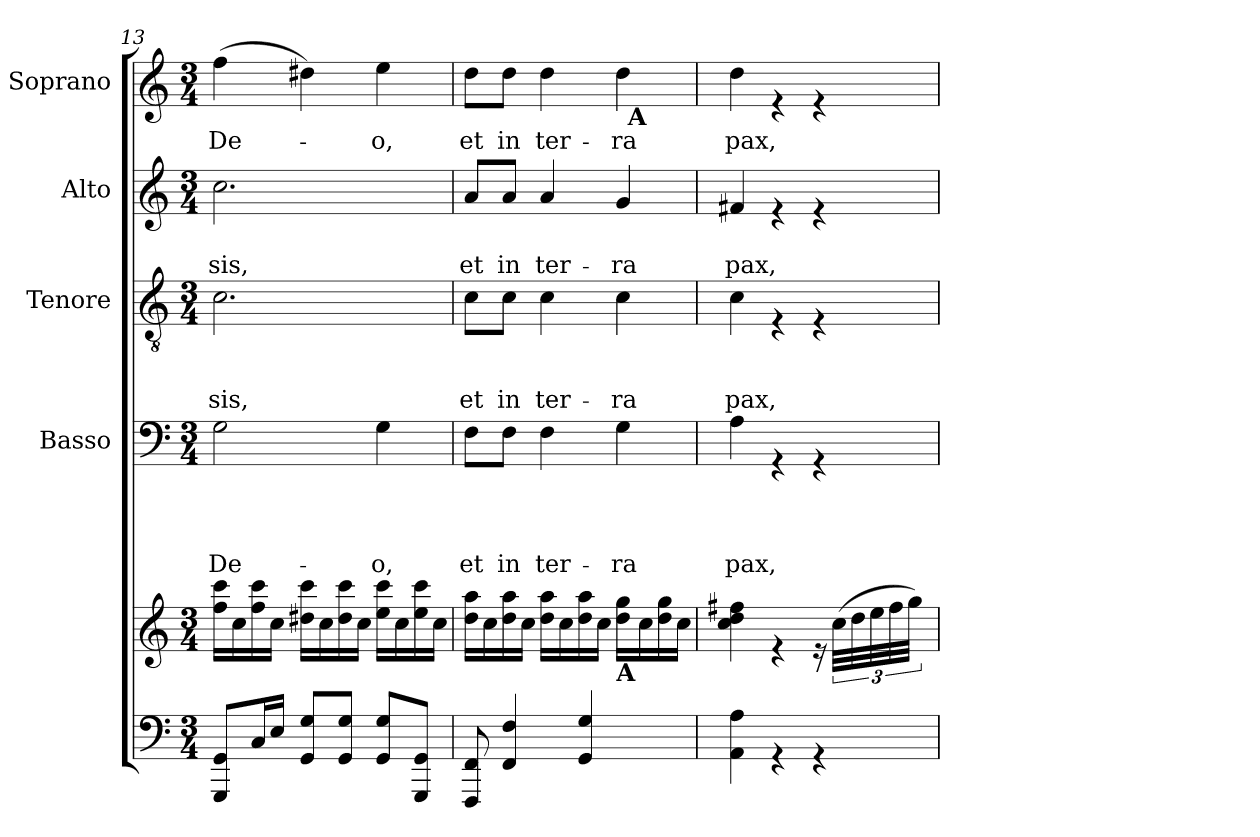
**kern	**kern	**kern	**text	**text	**text	**text	**kern	**text	**text	**text	**kern	**text	**text	**kern	**text
*part6	*part5	*part4	*part4	*part4	*part4	*part4	*part3	*part3	*part3	*part3	*part2	*part2	*part2	*part1	*part1
*staff6	*staff5	*staff4	*staff4	*staff4	*staff4	*staff4	*staff3	*staff3	*staff3	*staff3	*staff2	*staff2	*staff2	*staff1	*staff1
*	*	*I"Basso	*	*	*	*	*I"Tenore	*	*	*	*I"Alto	*	*	*I"Soprano	*
*clefF4	*clefG2	*clefF4	*	*	*	*	*clefGv2	*	*	*	*clefG2	*	*	*clefG2	*
*k[]	*k[]	*k[]	*	*	*	*	*k[]	*	*	*	*k[]	*	*	*k[]	*
*C:	*C:	*C:	*	*	*	*	*C:	*	*	*	*C:	*	*	*C:	*
*M3/4	*M3/4	*M3/4	*	*	*	*	*M3/4	*	*	*	*M3/4	*	*	*M3/4	*
=13	=13	=13	=13	=13	=13	=13	=13	=13	=13	=13	=13	=13	=13	=13	=13
!	!	!	!	!	!	!LO:LY:b	!	!	!	!LO:LY:b	!	!	!LO:LY:b	!	!LO:LY:b
8GGG/ 8GG/L	16ff\ 16ccc\LL	2G\	.	.	.	De-	2.c\	.	.	-sis,	2.cc\	.	-sis,	(>4ff\	De-
.	16cc\	.	.	.	.	.	.	.	.	.	.	.	.	.	.
16C/L	16ff\ 16ccc\	.	.	.	.	.	.	.	.	.	.	.	.	.	.
16E/JJ	16cc\JJ	.	.	.	.	.	.	.	.	.	.	.	.	.	.
8GG/ 8G/L	16dd#X\ 16ccc\LL	.	.	.	.	.	.	.	.	.	.	.	.	4dd#X\)	.
.	16cc\	.	.	.	.	.	.	.	.	.	.	.	.	.	.
8GG/ 8G/J	16dd#\ 16ccc\	.	.	.	.	.	.	.	.	.	.	.	.	.	.
.	16cc\JJ	.	.	.	.	.	.	.	.	.	.	.	.	.	.
!	!	!	!	!	!	!LO:LY:b	!	!	!	!	!	!	!	!	!LO:LY:b
8GG/ 8G/L	16ee\ 16ccc\LL	4G\	.	.	.	-o,	.	.	.	.	.	.	.	4ee\	-o,
.	16cc\	.	.	.	.	.	.	.	.	.	.	.	.	.	.
8GGG/ 8GG/J	16ee\ 16ccc\	.	.	.	.	.	.	.	.	.	.	.	.	.	.
.	16cc\JJ	.	.	.	.	.	.	.	.	.	.	.	.	.	.
=14	=14	=14	=14	=14	=14	=14	=14	=14	=14	=14	=14	=14	=14	=14	=14
!	!	!	!	!	!	!LO:LY:b	!	!	!	!LO:LY:b	!	!	!LO:LY:b	!	!LO:LY:b
*	*	*	*	*	*	*	*	*	*	*	*	*	*	*^	*
8FFF/ 8FF/	16dd\ 16aa\LL	8F\L	.	.	.	et	8c\L	.	.	et	8a/L	.	et	8dd\L	2ryy	et
.	16cc\	.	.	.	.	.	.	.	.	.	.	.	.	.	.	.
!	!	!	!	!	!	!LO:LY:b	!	!	!	!LO:LY:b	!	!	!LO:LY:b	!	!	!LO:LY:b
4FF/ 4F/	16dd\ 16aa\	8F\J	.	.	.	in	8c\J	.	.	in	8a/J	.	in	8dd\J	.	in
.	16cc\JJ	.	.	.	.	.	.	.	.	.	.	.	.	.	.	.
!	!	!	!	!	!	!LO:LY:b	!	!	!	!LO:LY:b	!	!	!LO:LY:b	!	!	!LO:LY:b
.	16dd\ 16aa\LL	4F\	.	.	.	ter-	4c\	.	.	ter-	4a/	.	ter-	4dd\	.	ter-
.	16cc\	.	.	.	.	.	.	.	.	.	.	.	.	.	.	.
4GG/ 4G/	16dd\ 16aa\	.	.	.	.	.	.	.	.	.	.	.	.	.	.	.
.	16cc\JJ	.	.	.	.	.	.	.	.	.	.	.	.	.	.	.
!	!LO:TX:b:B:t=A	!	!	!	!	!	!	!	!	!	!	!	!	!	!	!
!	!	!	!	!	!	!LO:LY:b	!	!	!	!LO:LY:b	!	!	!LO:LY:b	!	!	!LO:LY:b
.	16dd\ 16gg\LL	4G\	.	.	.	-ra	4c\	.	.	-ra	4g/	.	-ra	4dd\	32ryy	-ra
!	!	!	!	!	!	!	!	!	!	!	!	!	!	!	!LO:TX:b:B:t=A	!
.	.	.	.	.	.	.	.	.	.	.	.	.	.	.	8..ryy	.
.	16cc\	.	.	.	.	.	.	.	.	.	.	.	.	.	.	.
8ryy	16dd\ 16gg\	.	.	.	.	.	.	.	.	.	.	.	.	.	.	.
.	16cc\JJ	.	.	.	.	.	.	.	.	.	.	.	.	.	.	.
=15	=15	=15	=15	=15	=15	=15	=15	=15	=15	=15	=15	=15	=15	=15	=15	=15
!	!	!	!	!	!	!LO:LY:b	!	!	!	!LO:LY:b	!	!	!LO:LY:b	!	!	!LO:LY:b
*	*	*	*	*	*	*	*	*	*	*	*	*	*	*v	*v	*
4AA\ 4A\	4cc\ 4dd\ 4ff#X\	4A\	.	.	.	pax,	4c\	.	.	pax,	4f#X/	.	pax,	4dd\	pax,
4rGG	4re	4rGG	.	.	.	.	4rE	.	.	.	4re	.	.	4re	.
4rGG	16rd	4rGG	.	.	.	.	4rE	.	.	.	4re	.	.	4re	.
.	(>48cc\LLL	.	.	.	.	.	.	.	.	.	.	.	.	.	.
.	48dd\	.	.	.	.	.	.	.	.	.	.	.	.	.	.
.	48ee\	.	.	.	.	.	.	.	.	.	.	.	.	.	.
*	*Xtuplet	*	*	*	*	*	*	*	*	*	*	*	*	*	*
.	48ff#\	.	.	.	.	.	.	.	.	.	.	.	.	.	.
.	48gg\JJJ)	.	.	.	.	.	.	.	.	.	.	.	.	.	.
.	12ryy	.	.	.	.	.	.	.	.	.	.	.	.	.	.
=	=	=	=	=	=	=	=	=	=	=	=	=	=	=	=
*-	*-	*-	*-	*-	*-	*-	*-	*-	*-	*-	*-	*-	*-	*-	*-
